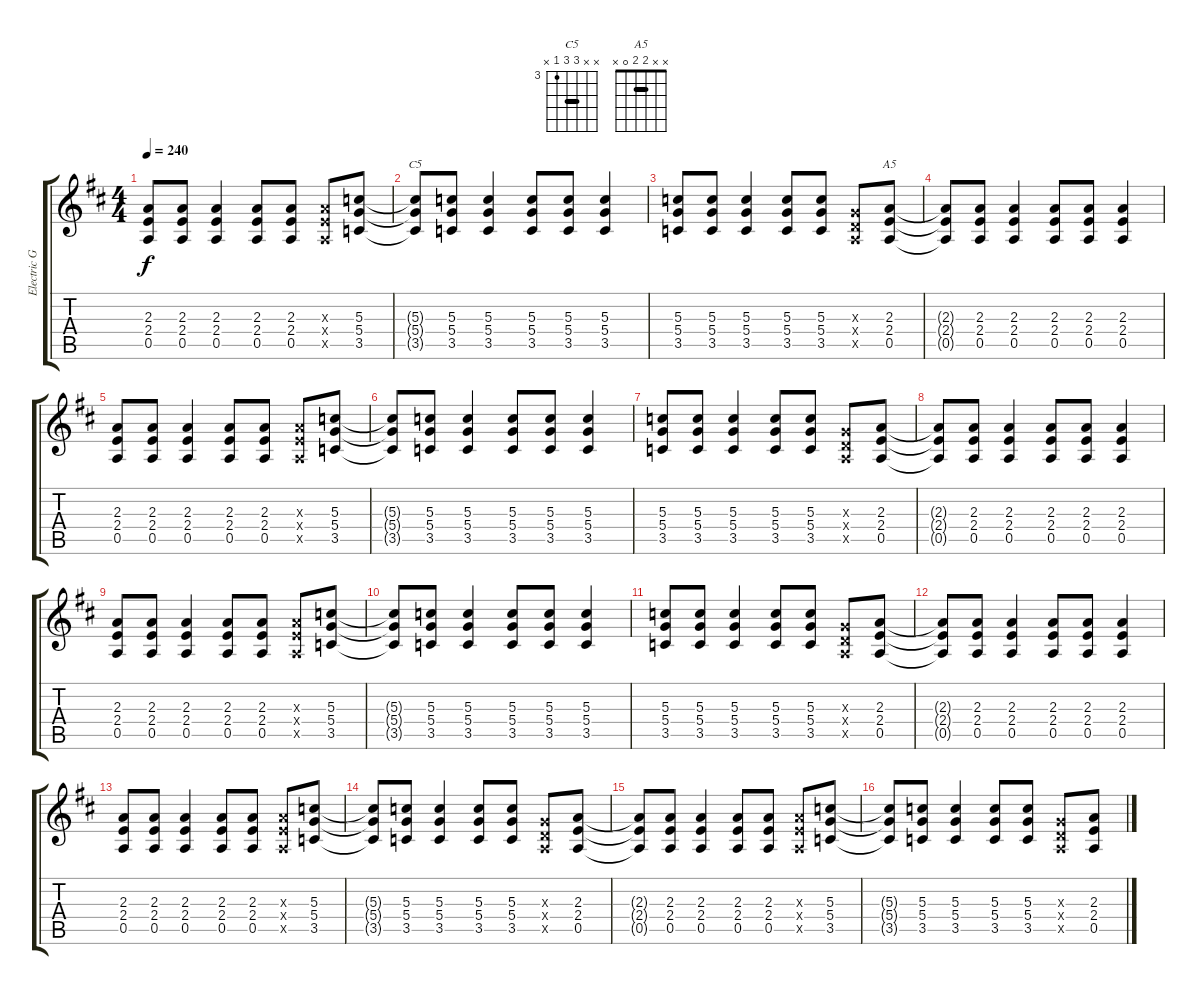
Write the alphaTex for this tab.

\track ("Electric Guitar 3" "Electric G") {instrument distortionguitar}
\staff {score tabs}
\tuning (E4 B3 G3 D3 A2 E2) {hide}
\chord ("C5" x x 5 5 3 x) {firstfret 3 barre 5}
\chord ("A5" x x 2 2 0 x) {barre 2}
\ts (4 4)
\tempo 240
\clef g2
\ks d
(2.3 2.4 0.5).8{dy f} (2.3 2.4 0.5).8 (2.3 2.4 0.5).4 (2.3 2.4 0.5).8 (2.3 2.4 0.5).8 (2.3{x} 2.4{x} 0.5{x}).8 (5.3 5.4 3.5).8 |
(5.3{t} 5.4{t} 3.5{t}).8{ch "C5"} (5.3 5.4 3.5).8 (5.3 5.4 3.5).4 (5.3 5.4 3.5).8 (5.3 5.4 3.5).8 (5.3 5.4 3.5).4 |
(5.3 5.4 3.5).8 (5.3 5.4 3.5).8 (5.3 5.4 3.5).4 (5.3 5.4 3.5).8 (5.3 5.4 3.5).8 (0.3{x} 0.4{x} 0.5{x}).8 (2.3 2.4 0.5).8{ch "A5"} |
(2.3{t} 2.4{t} 0.5{t}).8 (2.3 2.4 0.5).8 (2.3 2.4 0.5).4 (2.3 2.4 0.5).8 (2.3 2.4 0.5).8 (2.3 2.4 0.5).4 |
(2.3 2.4 0.5).8 (2.3 2.4 0.5).8 (2.3 2.4 0.5).4 (2.3 2.4 0.5).8 (2.3 2.4 0.5).8 (2.3{x} 2.4{x} 0.5{x}).8 (5.3 5.4 3.5).8 |
(5.3{t} 5.4{t} 3.5{t}).8 (5.3 5.4 3.5).8 (5.3 5.4 3.5).4 (5.3 5.4 3.5).8 (5.3 5.4 3.5).8 (5.3 5.4 3.5).4 |
(5.3 5.4 3.5).8 (5.3 5.4 3.5).8 (5.3 5.4 3.5).4 (5.3 5.4 3.5).8 (5.3 5.4 3.5).8 (0.3{x} 0.4{x} 0.5{x}).8 (2.3 2.4 0.5).8 |
(2.3{t} 2.4{t} 0.5{t}).8 (2.3 2.4 0.5).8 (2.3 2.4 0.5).4 (2.3 2.4 0.5).8 (2.3 2.4 0.5).8 (2.3 2.4 0.5).4 |
(2.3 2.4 0.5).8 (2.3 2.4 0.5).8 (2.3 2.4 0.5).4 (2.3 2.4 0.5).8 (2.3 2.4 0.5).8 (2.3{x} 2.4{x} 0.5{x}).8 (5.3 5.4 3.5).8 |
(5.3{t} 5.4{t} 3.5{t}).8 (5.3 5.4 3.5).8 (5.3 5.4 3.5).4 (5.3 5.4 3.5).8 (5.3 5.4 3.5).8 (5.3 5.4 3.5).4 |
(5.3 5.4 3.5).8 (5.3 5.4 3.5).8 (5.3 5.4 3.5).4 (5.3 5.4 3.5).8 (5.3 5.4 3.5).8 (0.3{x} 0.4{x} 0.5{x}).8 (2.3 2.4 0.5).8 |
(2.3{t} 2.4{t} 0.5{t}).8 (2.3 2.4 0.5).8 (2.3 2.4 0.5).4 (2.3 2.4 0.5).8 (2.3 2.4 0.5).8 (2.3 2.4 0.5).4 |
(2.3 2.4 0.5).8 (2.3 2.4 0.5).8 (2.3 2.4 0.5).4 (2.3 2.4 0.5).8 (2.3 2.4 0.5).8 (2.3{x} 2.4{x} 0.5{x}).8 (5.3 5.4 3.5).8 |
(5.3{t} 5.4{t} 3.5{t}).8 (5.3 5.4 3.5).8 (5.3 5.4 3.5).4 (5.3 5.4 3.5).8 (5.3 5.4 3.5).8 (0.3{x} 0.4{x} 0.5{x}).8 (2.3 2.4 0.5).8 |
(2.3{t} 2.4{t} 0.5{t}).8 (2.3 2.4 0.5).8 (2.3 2.4 0.5).4 (2.3 2.4 0.5).8 (2.3 2.4 0.5).8 (2.3{x} 2.4{x} 0.5{x}).8 (5.3 5.4 3.5).8 |
(5.3{t} 5.4{t} 3.5{t}).8 (5.3 5.4 3.5).8 (5.3 5.4 3.5).4 (5.3 5.4 3.5).8 (5.3 5.4 3.5).8 (0.3{x} 0.4{x} 0.5{x}).8 (2.3 2.4 0.5).8
